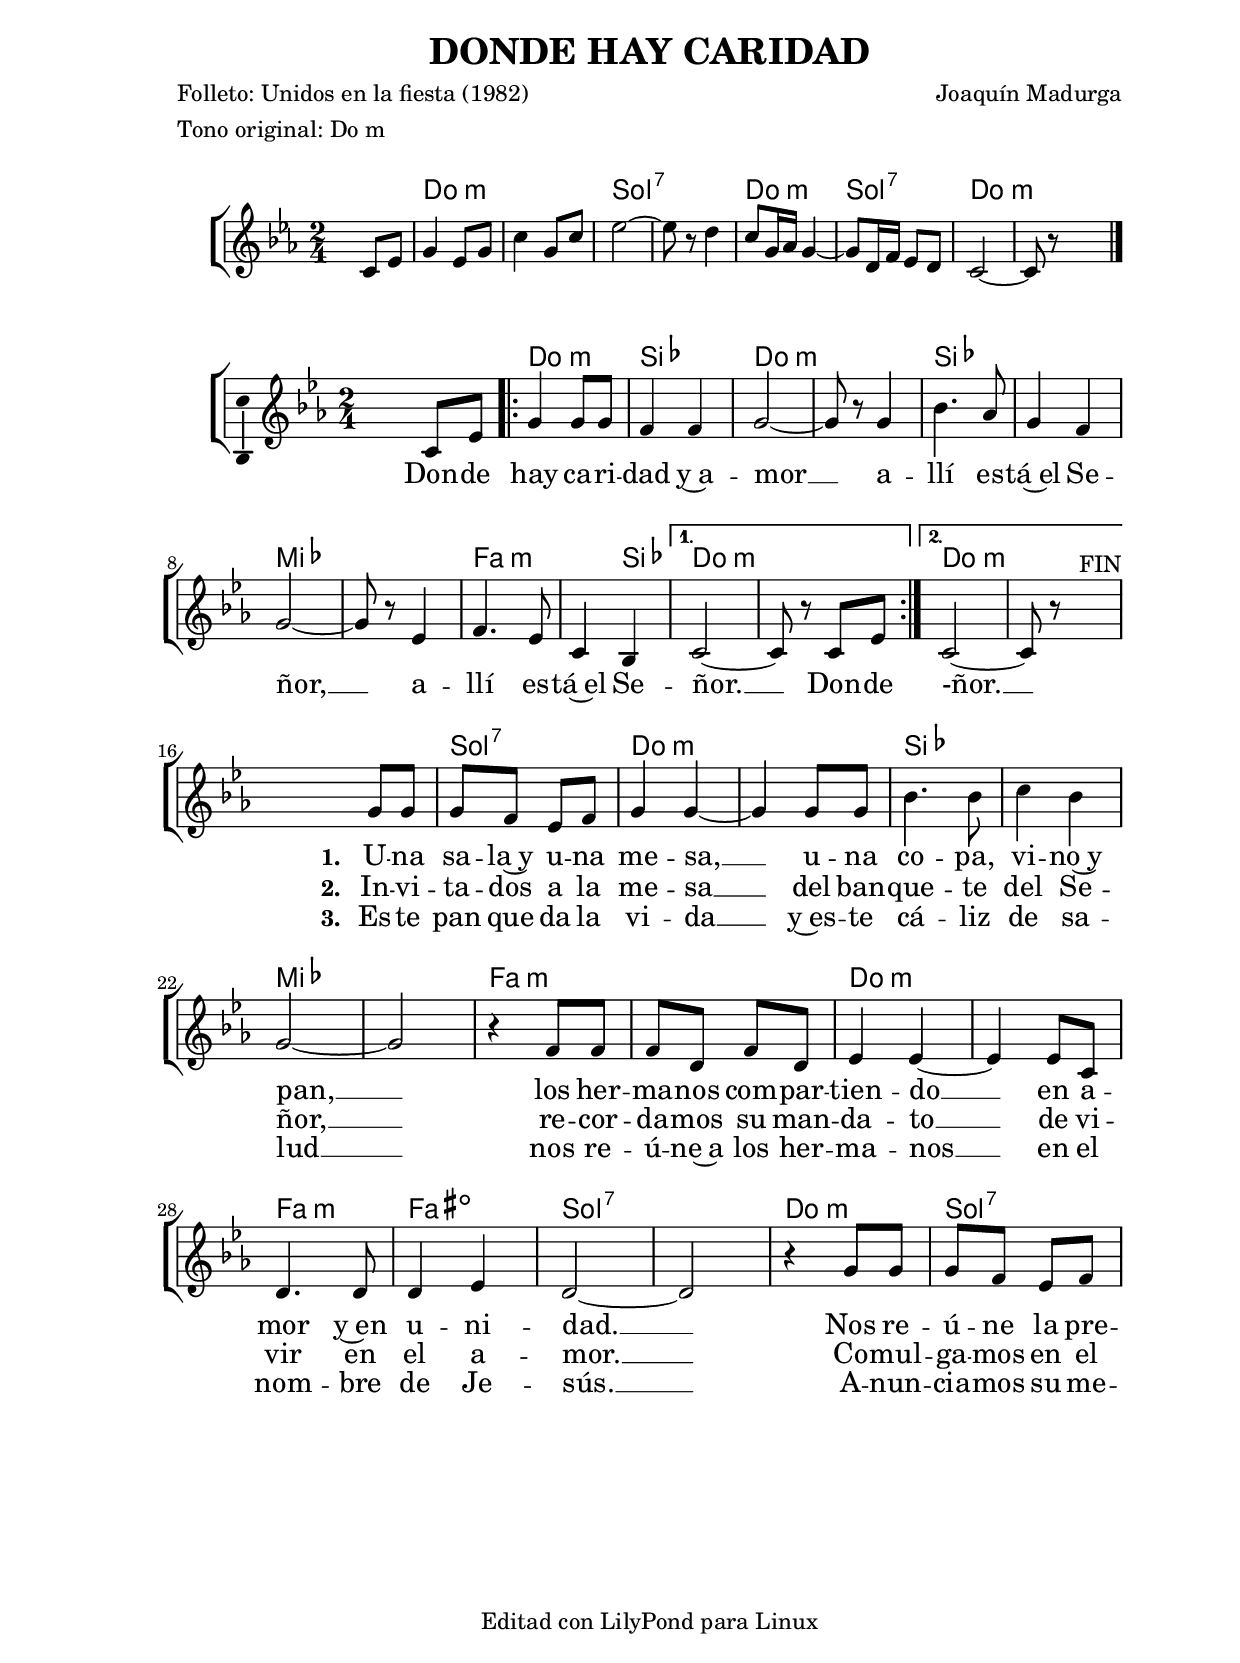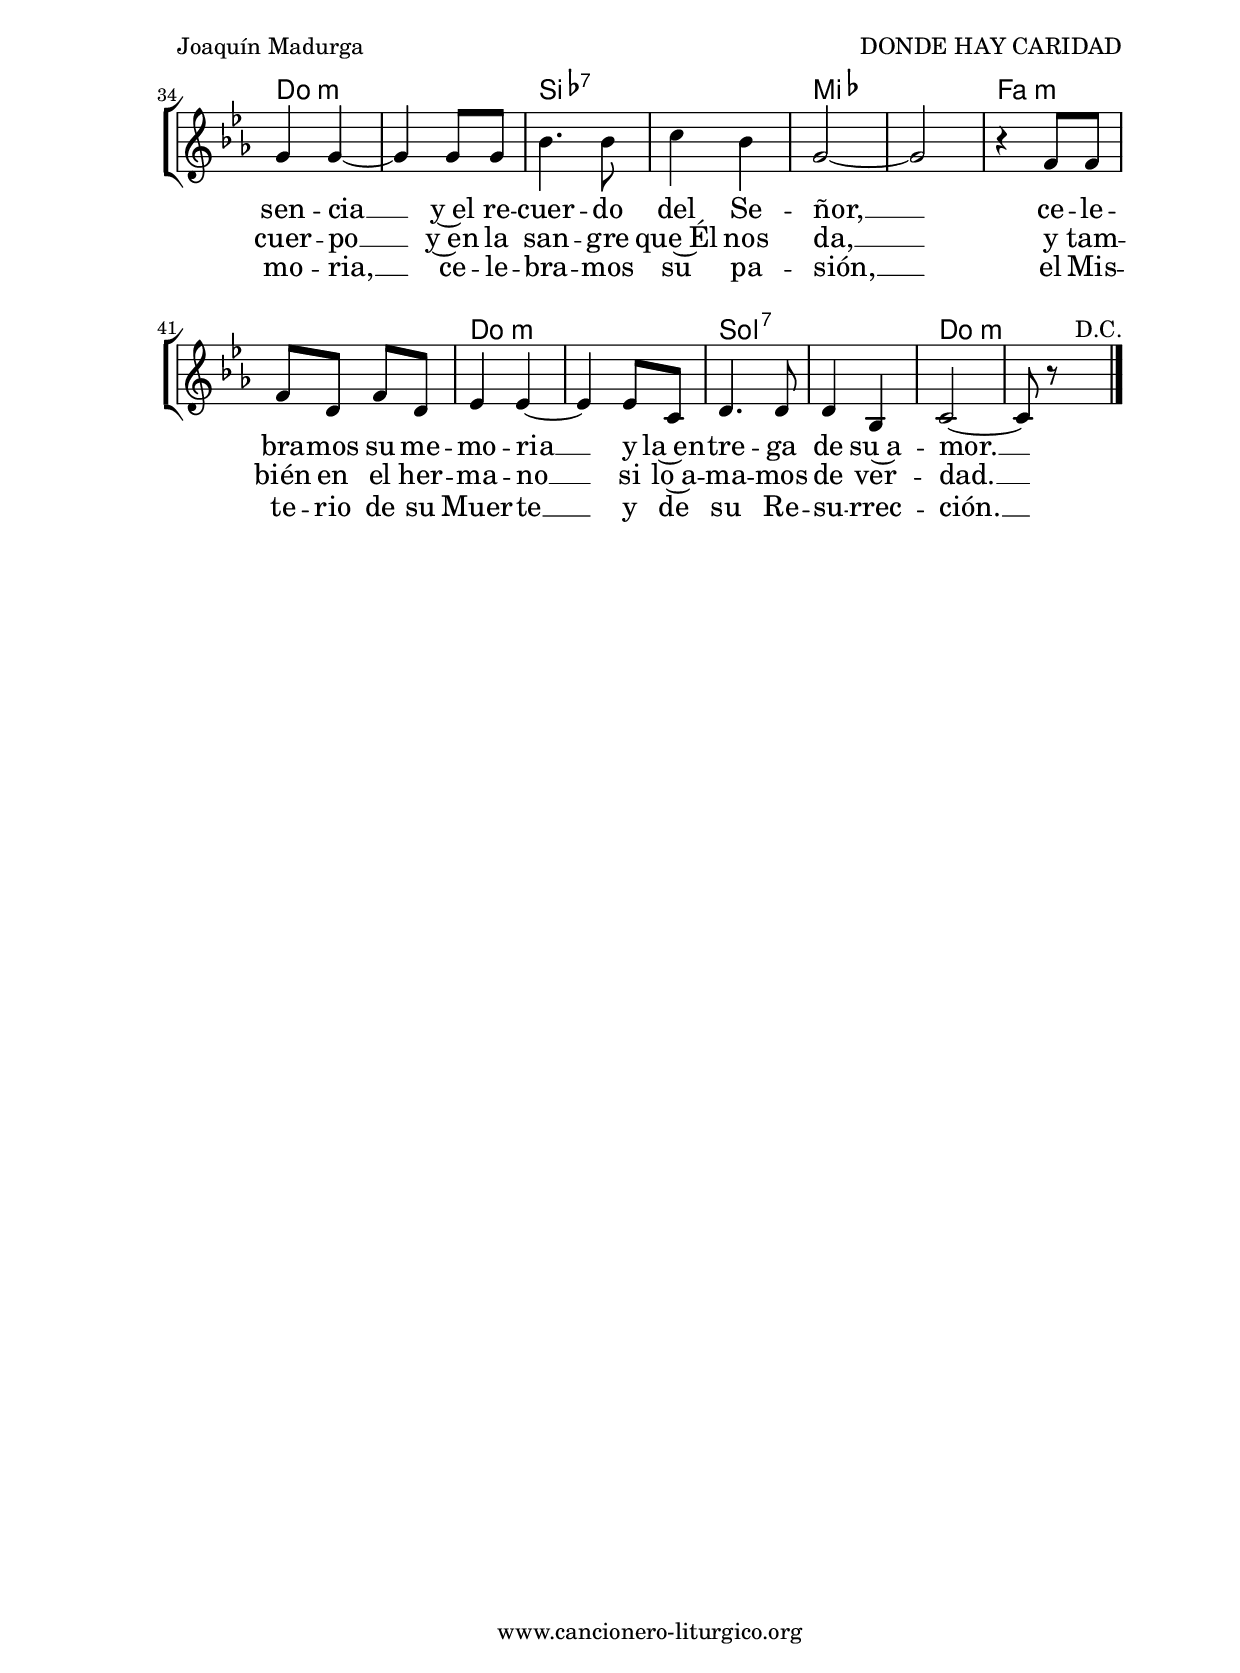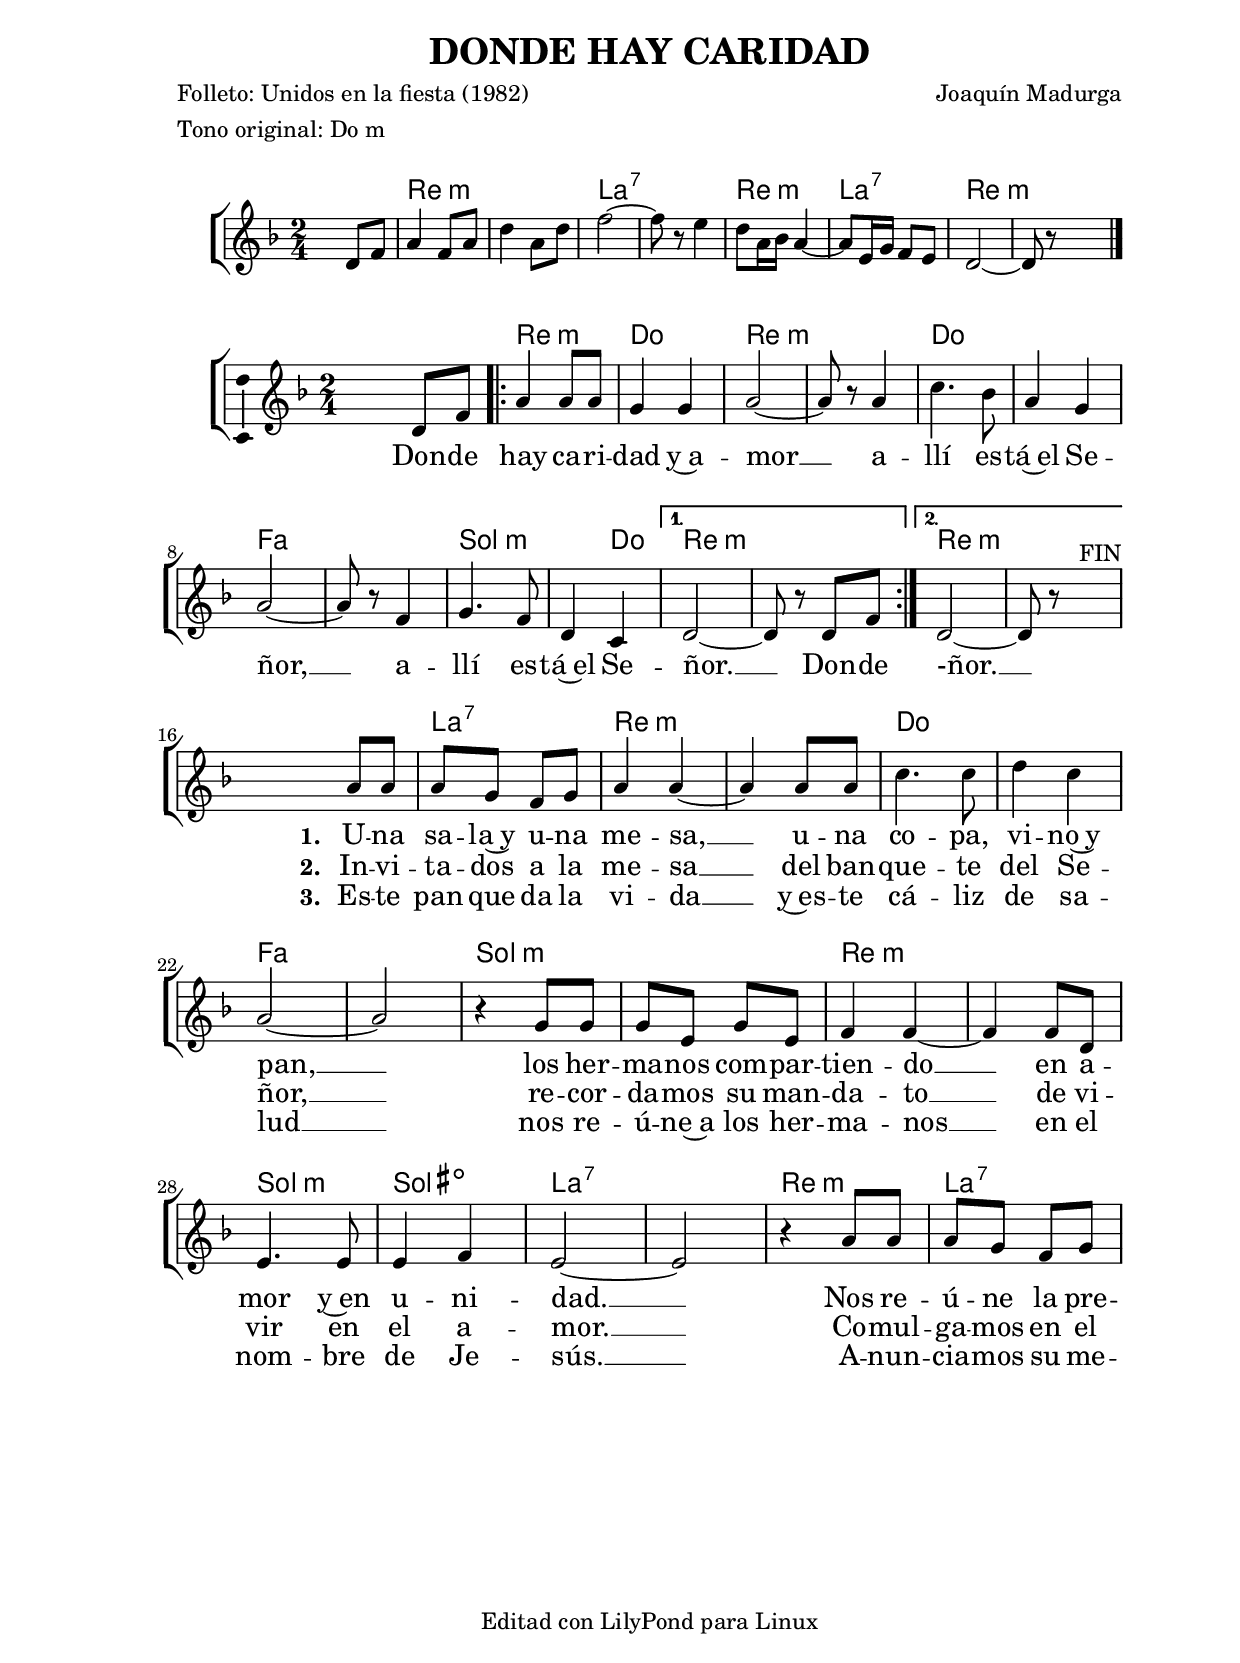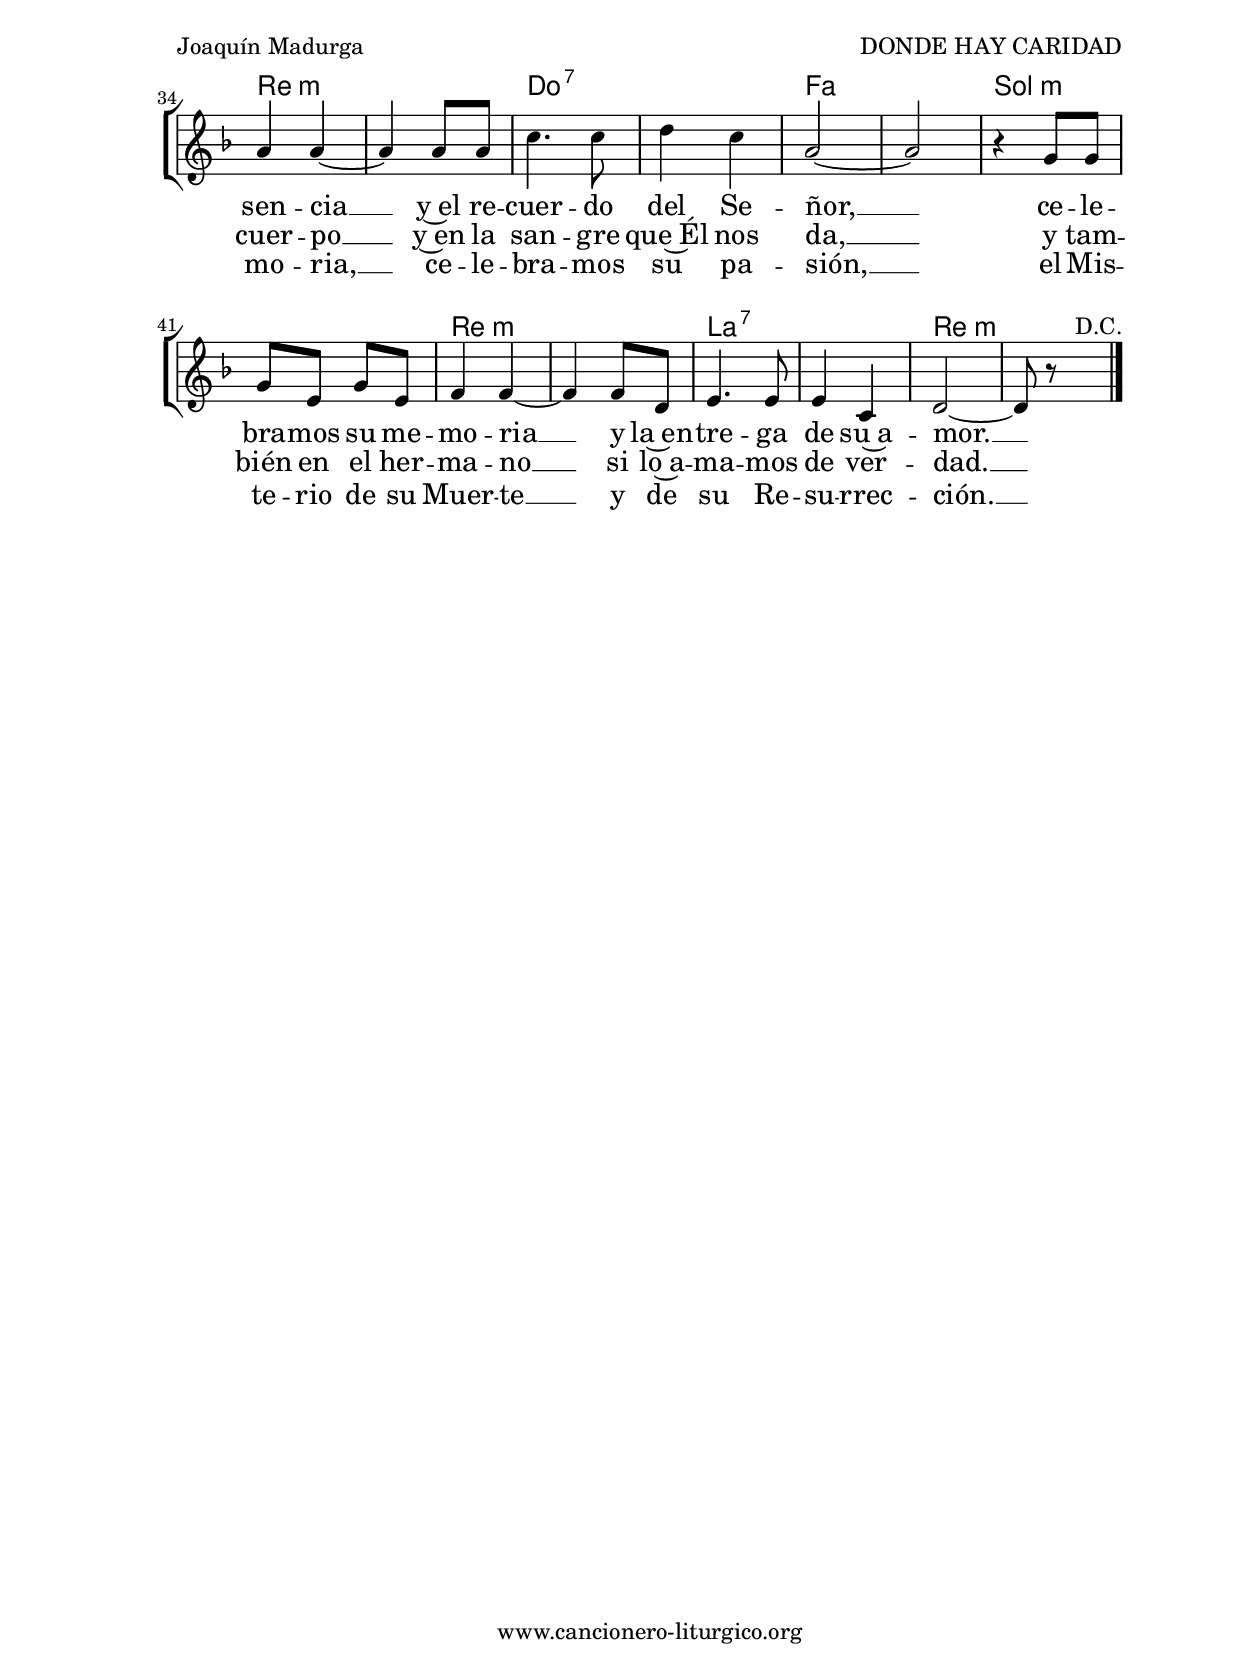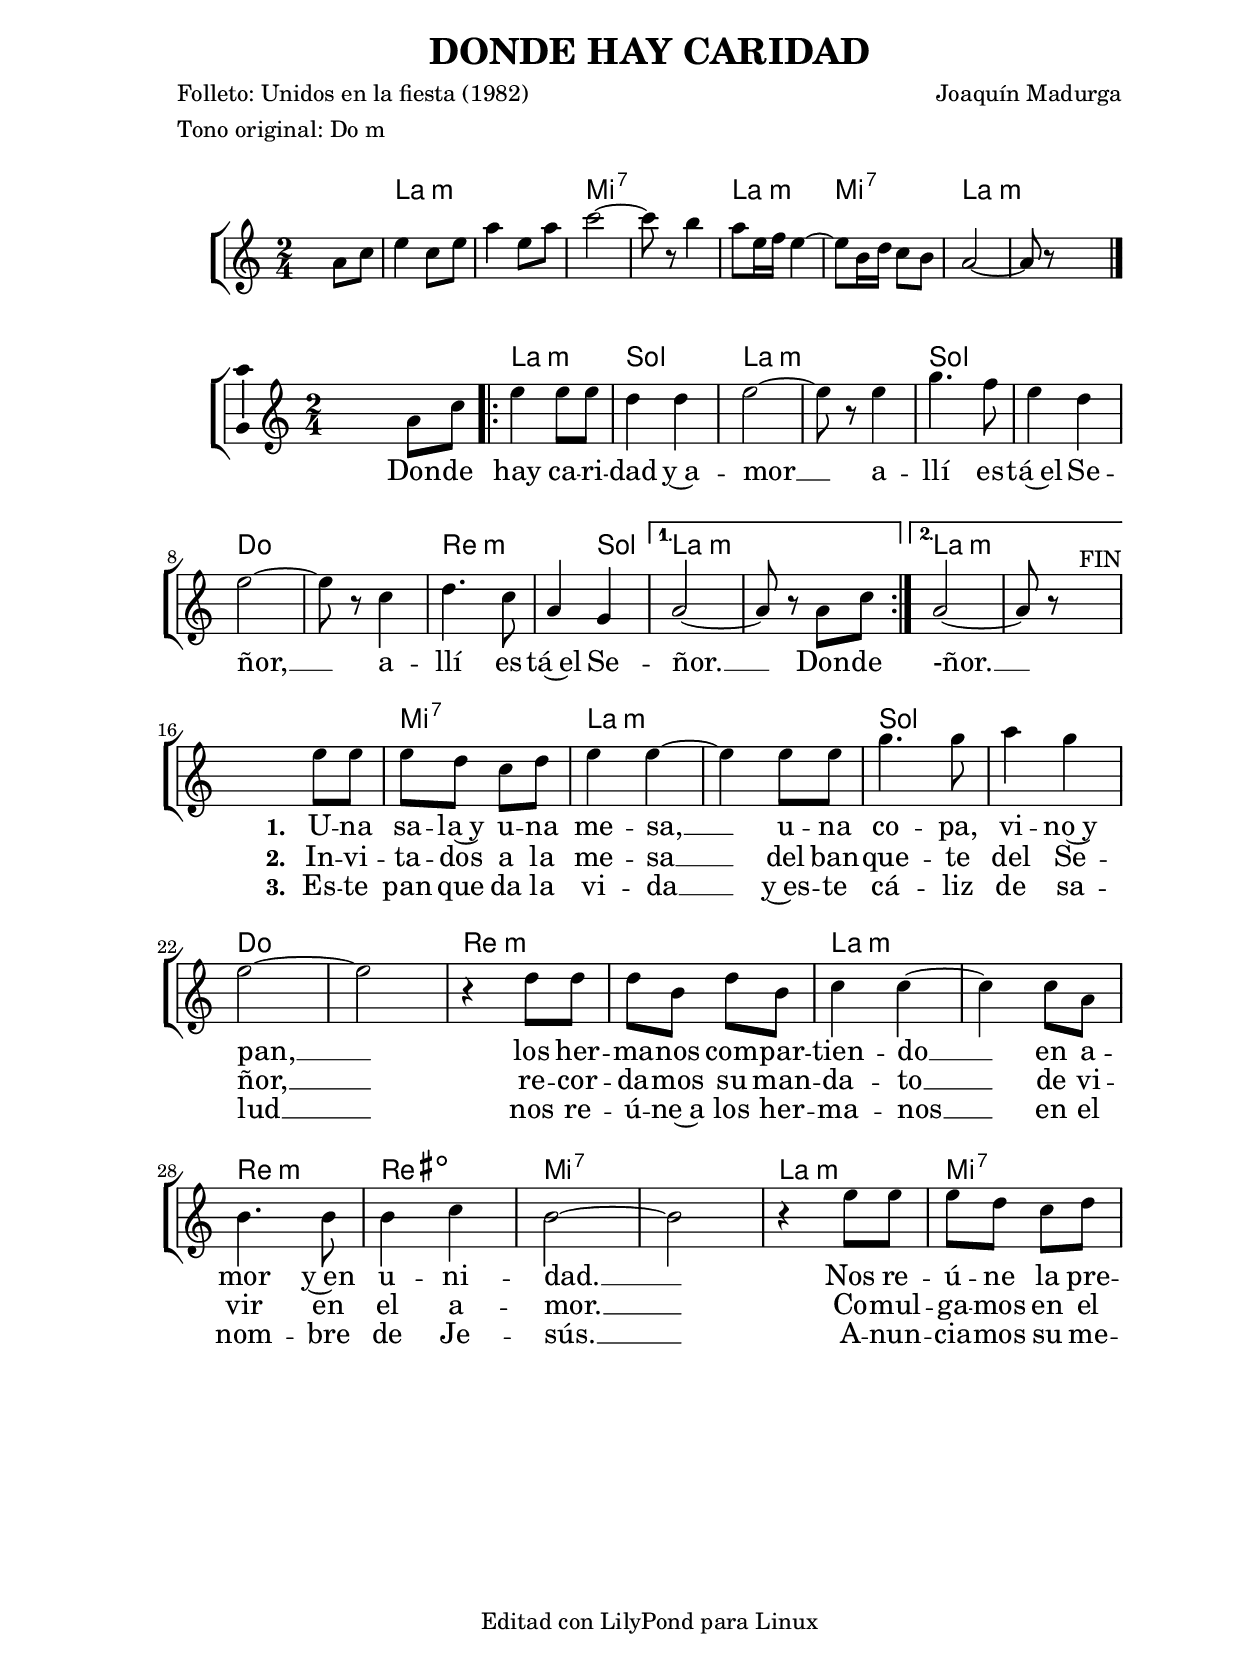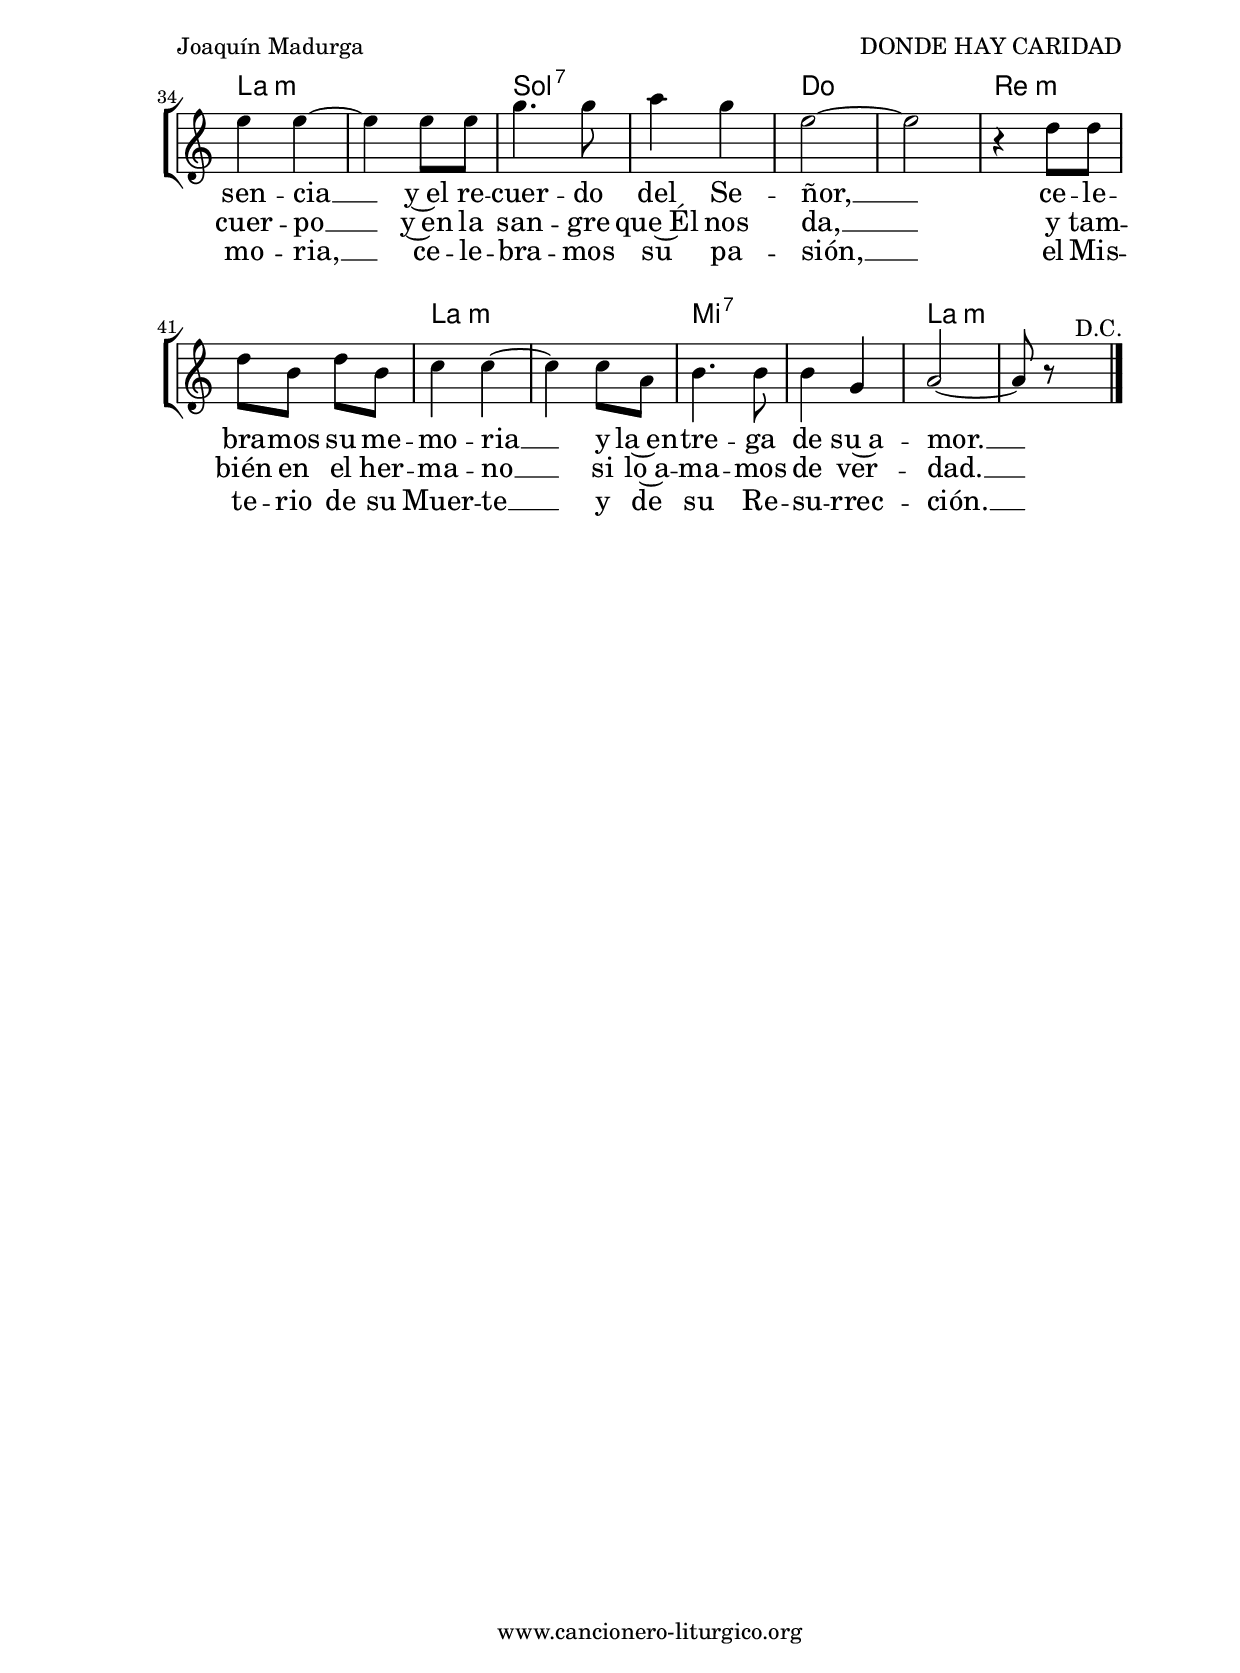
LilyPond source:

%
%para convertir .midi en .wav:
%timidity filename.midi -Ow -o finename.wav
%
%
%Para convertir de .wav a .mp3:
%lame -h -m j filename.wav
%
%
%para escuchar el midi:
%timidity nombrefichero.midi
%


%versión de lilypond para la que se ha escrito esta partitura:
\version "2.16.0"

	%Tamaño papel
	#(set-default-paper-size "a4")
	%Tamaño partitura
	#(set-global-staff-size 20)
	%No responde al pulsar sobre una nota
	#(ly:set-option 'point-and-click #f)

%parámetros del encabezamiento:
\header {
	title = "DONDE HAY CARIDAD"
	subtitle = ""
	composer = "Joaquín Madurga"
	poet = "Folleto: Unidos en la fiesta (1982)"
	meter = "Tono original: Do m"
	arranger = ""
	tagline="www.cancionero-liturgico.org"
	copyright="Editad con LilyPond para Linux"
	}

%parámetros asociados al papel:
\paper  {
	oddHeaderMarkup = \markup {\fill-line { \on-the-fly #not-first-page \fromproperty #'header:title \on-the-fly #not-first-page \fromproperty #'header:composer }}
	evenHeaderMarkup = \markup {\fill-line { \fromproperty #'header:composer \fromproperty #'header:title }}
	#(set-paper-size "a4")
	print-page-number = ##f
	first-page-number = 1
	print-first-page-number = ##f
%	head-separation = 3.0 \cm
	top-margin = 2.0 \cm
	bottom-margin = 0.5\cm
%%%	bottom-margin = -0.0\cm
	left-margin = 3.0 \cm
	line-width = 16.0 \cm 
	indent = 8\mm
	interscoreline = 2.\mm
	between-system-space = 15\mm
%	para que las partituras no llenen la hoja:
	ragged-bottom = ##t
%	idem para la última hoja:
	ragged-last-bottom = ##f
%	para que las partituras llenen el ancho del papel:
	ragged-last = ##f
	after-title-space = 2.5 \cm
%page-count=1
%system-count=7

	%Flexible Vertical Spacing
%	markup-markup-spacing =
%	#'((basic-distance . 15) (minimum-distance . 15) (padding . 3))
	markup-system-spacing =
	#'((basic-distance . 15) (minimum-distance . 15) (padding . 3))
	system-system-spacing =
	#'((basic-distance . 15) (minimum-distance . 15) (padding . 3))
	score-system-spacing =
	#'((basic-distance . 15) (minimum-distance . 15) (padding . 5))
%	top-system-spacing = % header
%	#'((basic-distance . 8) (minimum-distance . 0) (padding . 0))
%	top-markup-spacing =
%	#'((basic-distance . 20) (minimum-distance . 20) (padding . 0))
	last-bottom-spacing = % footer
	#'((basic-distance . 5) (minimum-distance . 5) (padding . 0))
%	score-markup-spacing =
%	#'((basic-distance . 16) (minimum-distance . 13) (padding . 0))

	}


%parámetros que afectan a toda la partitura:
global =  {
	%clave de sol (G):
	\clef G
	%armadura:
%	\transpose c d
	\key c \minor
	\tempo 4=120
	\set Score.tempoHideNote = ##t
	}


acordesintro = {
	\italianChords
	\chordmode {
%	\transpose c d
{

s2
c2:m s g:7 s c:m g:7 c:m s

}
}
}

melodiaintro = 
%	\transpose c d
{
\relative c'{
\time 2/4

s4 c8 ees
g4 ees8 g
c4 g8 c
ees2~
ees8 r8 d4
c8 g16 aes g4~
g8 d16 f ees8 d
c2~
c8 r8 s4

\bar "|."
}
}


acordes = {
	\italianChords
	\chordmode {
%	\transpose c d
{

s2
\repeat volta 2 {
c2:m bes c:m s bes s ees s f:m s4 bes4
}
\alternative {
{
c2:m s
}
{
c2:m s
}
}

s2
g2:7 c:m s bes s ees s f:m s c:m s f:m fis:dim g:7 s c:m g:7 c:m s bes:7 s ees s f:m s c:m s g:7 s c:m s

}
	}
}

melodia =
%	\transpose c d
{
\relative c'{
\time 2/4

s4 c8 ees
\repeat volta 2 {
g4 g8 g
f4 f
g2~
g8 r8 g4
bes4. aes8
g4 f
g2~
g8 r8 ees4
f4. ees8
c4 bes
}
\alternative {
{
c2~
c8 r8 c8 ees
}
{
c2~
c8 r8 s4^"FIN"
}
}

%\bar "||"
\break

s4 
g'8 g
g8 f ees f
g4 g~
g4 g8 g
bes4. bes8
c4 bes
g2~
g2
r4 f8 f
f8 d f d
ees4 ees~
ees4 ees8 c
d4. d8
d4 ees
d2~
d2
r4 g8 g
g8 f ees f
g4 g~
g4 g8 g
bes4. bes8
c4 bes
g2~
g2
r4 f8 f
f8 d f d
ees4 ees~
ees4 ees8 c
d4. d8
d4 bes
c2~
c8 r8 s4^"D.C."

\bar "|."
}
}

texto = \lyricmode {
Don -- de hay ca -- ri -- dad y~a -- mor __
a -- llí es -- tá~el Se -- ñor, __
a -- llí es -- tá~el Se -- ñor. __
Don -- de
-ñor. __

\set stanza =#"1. " U -- na sa -- la~y u -- na me -- sa, __ u -- na co -- pa, vi -- no~y pan, __
los her -- ma -- nos com -- par -- tien -- do __ en a -- mor y~en u -- ni -- dad. __
Nos re -- ú -- ne la pre -- sen -- cia __ y~el re -- cuer -- do del Se -- ñor, __
ce -- le -- bra -- mos su me -- mo -- ria __ y la~en -- tre -- ga de su~a -- mor. __

}

textodos = \lyricmode {
\skip1 \skip1 \skip1 \skip1 \skip1 \skip1 \skip1 \skip1 \skip1 \skip1
\skip1 \skip1 \skip1 \skip1 \skip1 \skip1 \skip1 \skip1 \skip1 \skip1
\skip1 \skip1 \skip1

\set stanza =#"2. " In -- vi -- ta -- dos a la me -- sa __ del ban -- que -- te del Se -- ñor, __
re -- cor -- da -- mos su man -- da -- to __ de vi -- vir en el a -- mor. __
Co -- mul -- ga -- mos en el cuer -- po __ y~en la san -- gre que~Él nos da, __
y tam -- bién en el her -- ma -- no __ si lo~a -- ma -- mos de ver -- dad. __

}

textotres = \lyricmode {
\skip1 \skip1 \skip1 \skip1 \skip1 \skip1 \skip1 \skip1 \skip1 \skip1
\skip1 \skip1 \skip1 \skip1 \skip1 \skip1 \skip1 \skip1 \skip1 \skip1
\skip1 \skip1 \skip1

\set stanza =#"3. " Es -- te pan que da la vi -- da __ y~es -- te cá -- liz de sa -- lud __
nos re -- ú -- ne~a los her -- ma -- nos __ en el nom -- bre de Je -- sús. __
A -- nun -- cia -- mos su me -- mo -- ria, __ ce -- le -- bra -- mos su pa -- sión, __
el Mis -- te -- rio de su Muer -- te __ y de su Re -- su -- rrec -- ción. __

}


acordesintroStaff = \context ChordNames = acordesintroStaff <<
	\set chordChanges = ##t
	\acordesintro
	>>

acordesStaff = \context ChordNames = acordesStaff <<
	\set chordChanges = ##t
	\acordes
	>>


vozintroStaff = \context Voice = vozintroStaff
<<
	\override Staff.StaffSymbol #'staff-space = #(magstep -0.35)
	\set Staff.midiInstrument = #"english horn"
	\set Staff.midiMinimumVolume = #0.7
	\set Staff.midiMaximumVolume = #0.9
	\global
	\melodiaintro
	>>

vozStaff = \context Voice = vozStaff
\with {\consists "Ambitus_engraver"}
<<
%	\set Staff.instrumentName = ""
%	\set Staff.shortInstrumentName = ""
%	\set Staff.midiInstrument = #"cbrinet"
%	\set Staff.midiInstrument = #"cello"
%	\set Staff.midiInstrument = #"flute"
	\set Staff.midiInstrument = #"electric guitar (jazz)"
%	\set Staff.midiInstrument = #"english horn"
%	\set Staff.midiInstrument = #"violin"
%	\set Staff.midiInstrument = #"glockenspiel"
	\set Staff.midiMinimumVolume = #0.7
	\set Staff.midiMaximumVolume = #0.9
	\global
	\melodia
	>>

textoStaff = \context Lyrics = textoStaff <<
	\lyricsto vozStaff \texto
	>>

textodosStaff = \context Lyrics = textodosStaff <<
	\lyricsto vozStaff \textodos
	>>

textotresStaff = \context Lyrics = textotresStaff <<
	\lyricsto vozStaff \textotres
	>>


\book {
	\score {
		\context ChoirStaff {
			\override StaffGroup.SystemStartBracket #'collapse-height = #1
			\override Score.SystemStartBar #'collapse-height = #1
			<<
			\acordesintroStaff
			\vozintroStaff
			>>
			}
		\layout {
system-count=1
	    		\context {
				\Lyrics
				\override LyricText #'font-size = #2
				}
	   		 \context {
				\Score
				\override StaffSymbol #'staff-space = #(magstep +3)
				}
			}
		}
	\score {
		\context ChoirStaff {
			\override StaffGroup.SystemStartBracket #'collapse-height = #1
			\override Score.SystemStartBar #'collapse-height = #1
			<<
			\acordesStaff
			\vozStaff
			\textoStaff
			\textodosStaff
			\textotresStaff
			>>
			}
		\layout {
	    		\context {
				\Lyrics
				\override LyricText #'font-size = #2
				}
	   		 \context {
				\Score
				\override StaffSymbol #'staff-space = #(magstep +3)
				}
system-count=7
			}
		}
	\score {
		\unfoldRepeats
		\context ChoirStaff {
			<<
			\acordesintroStaff
			\vozintroStaff
			>>
			<<
			\acordesStaff
			\vozStaff
			>>
			}
		\midi {
	  		\context {
	  			\Score
				tempoWholesPerMinute = #(ly:make-moment 70 4)
				}
			}
		}
	}



#(define output-suffix "C")
\book {
	\score {
		\context ChoirStaff {
			\override StaffGroup.SystemStartBracket #'collapse-height = #1
			\override Score.SystemStartBar #'collapse-height = #1
\transpose c d
			<<
			\acordesintroStaff
			\vozintroStaff
			>>
			}
		\layout {
system-count=1
	    		\context {
				\Lyrics
				\override LyricText #'font-size = #2
				}
	   		 \context {
				\Score
				\override StaffSymbol #'staff-space = #(magstep +3)
				}
			}
		}
	\score {
		\context ChoirStaff {
			\override StaffGroup.SystemStartBracket #'collapse-height = #1
			\override Score.SystemStartBar #'collapse-height = #1
\transpose c d
			<<
			\acordesStaff
			\vozStaff
			\textoStaff
			\textodosStaff
			\textotresStaff
			>>
			}
		\layout {
	    		\context {
				\Lyrics
				\override LyricText #'font-size = #2
				}
	   		 \context {
				\Score
				\override StaffSymbol #'staff-space = #(magstep +3)
				}
system-count=7
			}
		}
	}

#(define output-suffix "S")
\book {
	\score {
		\context ChoirStaff {
			\override StaffGroup.SystemStartBracket #'collapse-height = #1
			\override Score.SystemStartBar #'collapse-height = #1
\transpose c a
			<<
			\acordesintroStaff
			\vozintroStaff
			>>
			}
		\layout {
system-count=1
	    		\context {
				\Lyrics
				\override LyricText #'font-size = #2
				}
	   		 \context {
				\Score
				\override StaffSymbol #'staff-space = #(magstep +3)
				}
			}
		}
	\score {
		\context ChoirStaff {
			\override StaffGroup.SystemStartBracket #'collapse-height = #1
			\override Score.SystemStartBar #'collapse-height = #1
\transpose c a
			<<
			\acordesStaff
			\vozStaff
			\textoStaff
			\textodosStaff
			\textotresStaff
			>>
			}
		\layout {
	    		\context {
				\Lyrics
				\override LyricText #'font-size = #2
				}
	   		 \context {
				\Score
				\override StaffSymbol #'staff-space = #(magstep +3)
				}
system-count=7
			}
		}
	}


